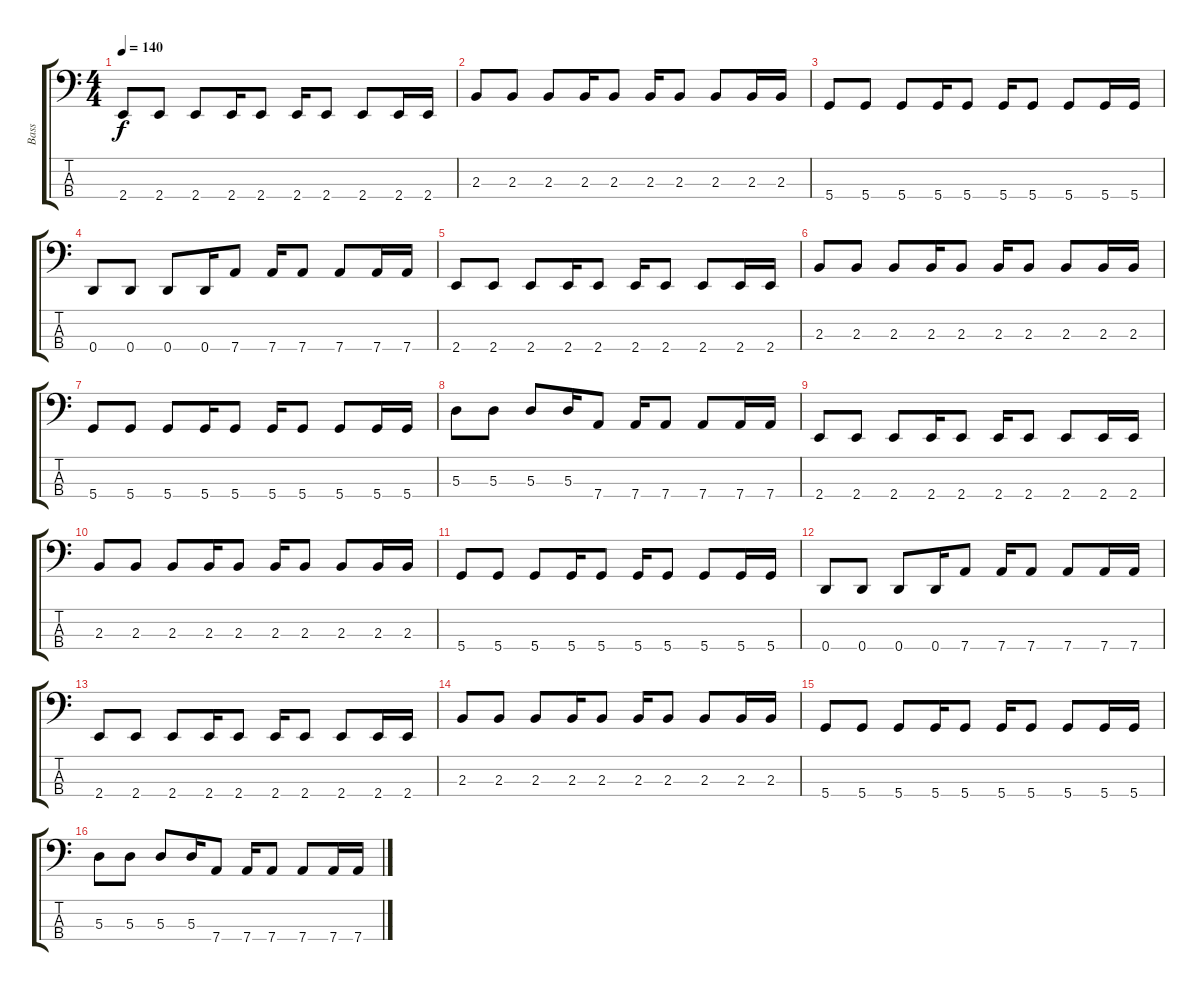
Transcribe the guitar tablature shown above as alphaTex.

\track ("Bass" "Bass") {instrument electricbassfinger}
\staff {score tabs}
\tuning (G2 D2 A1 D1) {hide}
\ts (4 4)
\tempo 140
\clef f4
\ks c
2.4.8{dy f} 2.4.8 2.4.8 2.4.16 2.4.8 2.4.16 2.4.8 2.4.8 2.4.16 2.4.16 |
2.3.8 2.3.8 2.3.8 2.3.16 2.3.8 2.3.16 2.3.8 2.3.8 2.3.16 2.3.16 |
5.4.8 5.4.8 5.4.8 5.4.16 5.4.8 5.4.16 5.4.8 5.4.8 5.4.16 5.4.16 |
0.4.8 0.4.8 0.4.8 0.4.16 7.4.8 7.4.16 7.4.8 7.4.8 7.4.16 7.4.16 |
2.4.8 2.4.8 2.4.8 2.4.16 2.4.8 2.4.16 2.4.8 2.4.8 2.4.16 2.4.16 |
2.3.8 2.3.8 2.3.8 2.3.16 2.3.8 2.3.16 2.3.8 2.3.8 2.3.16 2.3.16 |
5.4.8 5.4.8 5.4.8 5.4.16 5.4.8 5.4.16 5.4.8 5.4.8 5.4.16 5.4.16 |
5.3.8 5.3.8 5.3.8 5.3.16 7.4.8 7.4.16 7.4.8 7.4.8 7.4.16 7.4.16 |
2.4.8 2.4.8 2.4.8 2.4.16 2.4.8 2.4.16 2.4.8 2.4.8 2.4.16 2.4.16 |
2.3.8 2.3.8 2.3.8 2.3.16 2.3.8 2.3.16 2.3.8 2.3.8 2.3.16 2.3.16 |
5.4.8 5.4.8 5.4.8 5.4.16 5.4.8 5.4.16 5.4.8 5.4.8 5.4.16 5.4.16 |
0.4.8 0.4.8 0.4.8 0.4.16 7.4.8 7.4.16 7.4.8 7.4.8 7.4.16 7.4.16 |
2.4.8 2.4.8 2.4.8 2.4.16 2.4.8 2.4.16 2.4.8 2.4.8 2.4.16 2.4.16 |
2.3.8 2.3.8 2.3.8 2.3.16 2.3.8 2.3.16 2.3.8 2.3.8 2.3.16 2.3.16 |
5.4.8 5.4.8 5.4.8 5.4.16 5.4.8 5.4.16 5.4.8 5.4.8 5.4.16 5.4.16 |
5.3.8 5.3.8 5.3.8 5.3.16 7.4.8 7.4.16 7.4.8 7.4.8 7.4.16 7.4.16
